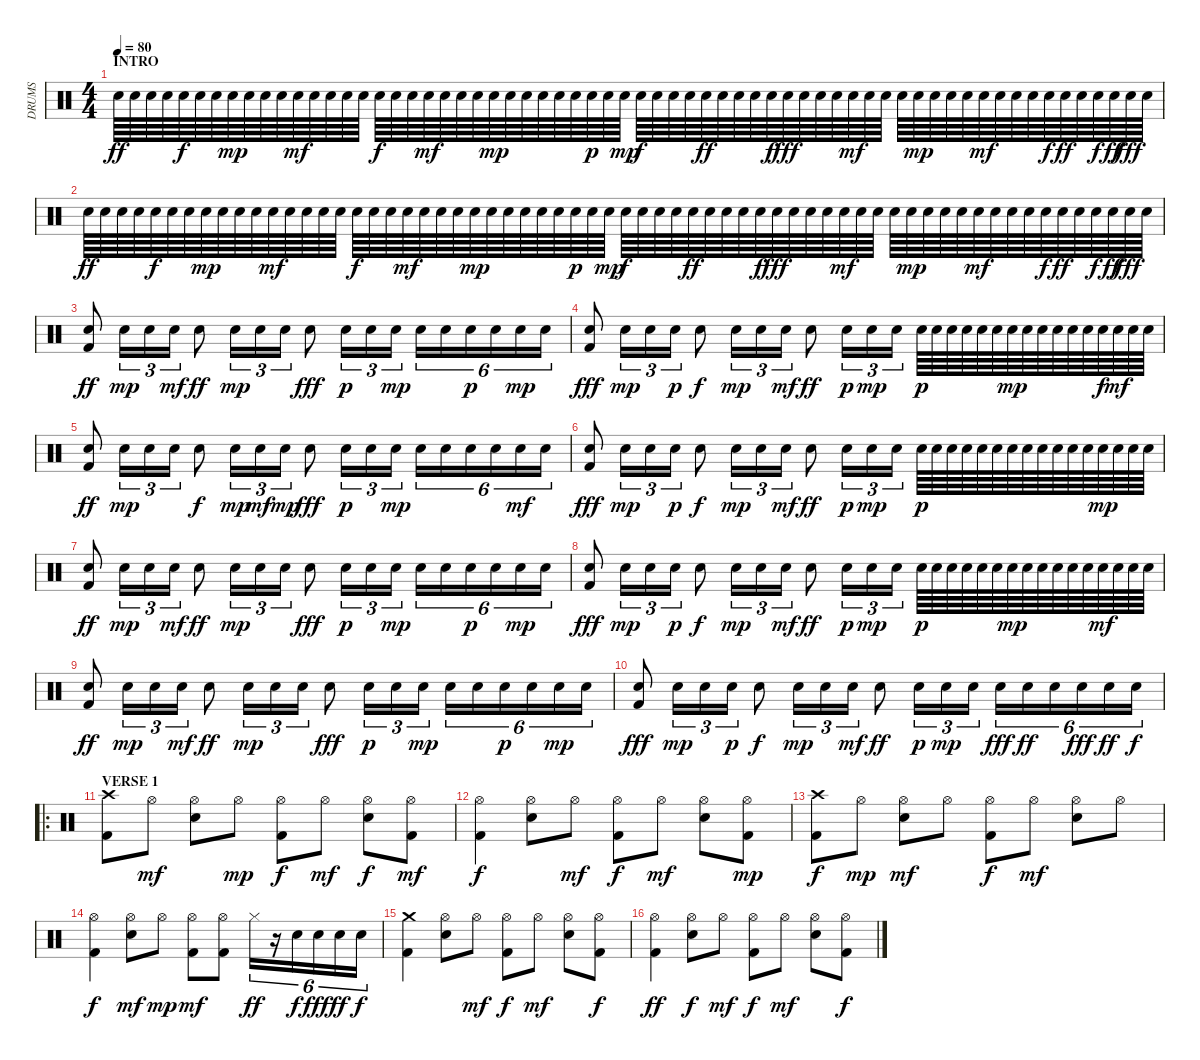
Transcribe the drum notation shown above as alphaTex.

\track ("DRUMS" "DRUMS") {instrument percussion}
\staff {score}
\articulation defaults
\ts (4 4)
\section ("" "INTRO")
\tempo 80
\clef neutral
\ks c "Electric Snare (hit)".64{dy ff} "Electric Snare (hit)".64 "Electric Snare (hit)".64 "Electric Snare (hit)".64 "Electric Snare (hit)".64{dy f} "Electric Snare (hit)".64 "Electric Snare (hit)".64 "Electric Snare (hit)".64{dy mp} "Electric Snare (hit)".64 "Electric Snare (hit)".64 "Electric Snare (hit)".64 "Electric Snare (hit)".64{dy mf} "Electric Snare (hit)".64 "Electric Snare (hit)".64 "Electric Snare (hit)".64 "Electric Snare (hit)".64 "Electric Snare (hit)".64{dy f} "Electric Snare (hit)".64 "Electric Snare (hit)".64 "Electric Snare (hit)".64{dy mf} "Electric Snare (hit)".64 "Electric Snare (hit)".64 "Electric Snare (hit)".64 "Electric Snare (hit)".64{dy mp} "Electric Snare (hit)".64 "Electric Snare (hit)".64 "Electric Snare (hit)".64 "Electric Snare (hit)".64 "Electric Snare (hit)".64 "Electric Snare (hit)".64{dy p} "Electric Snare (hit)".64 "Electric Snare (hit)".64{dy mp} "Electric Snare (hit)".64{dy f} "Electric Snare (hit)".64 "Electric Snare (hit)".64 "Electric Snare (hit)".64 "Electric Snare (hit)".64{dy ff} "Electric Snare (hit)".64 "Electric Snare (hit)".64 "Electric Snare (hit)".64 "Electric Snare (hit)".64{dy f} "Electric Snare (hit)".64{dy fff} "Electric Snare (hit)".64 "Electric Snare (hit)".64 "Electric Snare (hit)".64 "Electric Snare (hit)".64{dy mf} "Electric Snare (hit)".64 "Electric Snare (hit)".64 "Electric Snare (hit)".64 "Electric Snare (hit)".64{dy mp} "Electric Snare (hit)".64 "Electric Snare (hit)".64 "Electric Snare (hit)".64 "Electric Snare (hit)".64{dy mf} "Electric Snare (hit)".64 "Electric Snare (hit)".64 "Electric Snare (hit)".64 "Electric Snare (hit)".64{dy f} "Electric Snare (hit)".64{dy ff} "Electric Snare (hit)".64 "Electric Snare (hit)".64{dy f} "Electric Snare (hit)".64{dy ff} "Electric Snare (hit)".64{dy fff} "Electric Snare (hit)".64
|
"Electric Snare (hit)".64{dy ff} "Electric Snare (hit)".64 "Electric Snare (hit)".64 "Electric Snare (hit)".64 "Electric Snare (hit)".64{dy f} "Electric Snare (hit)".64 "Electric Snare (hit)".64 "Electric Snare (hit)".64{dy mp} "Electric Snare (hit)".64 "Electric Snare (hit)".64 "Electric Snare (hit)".64 "Electric Snare (hit)".64{dy mf} "Electric Snare (hit)".64 "Electric Snare (hit)".64 "Electric Snare (hit)".64 "Electric Snare (hit)".64 "Electric Snare (hit)".64{dy f} "Electric Snare (hit)".64 "Electric Snare (hit)".64 "Electric Snare (hit)".64{dy mf} "Electric Snare (hit)".64 "Electric Snare (hit)".64 "Electric Snare (hit)".64 "Electric Snare (hit)".64{dy mp} "Electric Snare (hit)".64 "Electric Snare (hit)".64 "Electric Snare (hit)".64 "Electric Snare (hit)".64 "Electric Snare (hit)".64 "Electric Snare (hit)".64{dy p} "Electric Snare (hit)".64 "Electric Snare (hit)".64{dy mp} "Electric Snare (hit)".64{dy f} "Electric Snare (hit)".64 "Electric Snare (hit)".64 "Electric Snare (hit)".64 "Electric Snare (hit)".64{dy ff} "Electric Snare (hit)".64 "Electric Snare (hit)".64 "Electric Snare (hit)".64 "Electric Snare (hit)".64{dy f} "Electric Snare (hit)".64{dy fff} "Electric Snare (hit)".64 "Electric Snare (hit)".64 "Electric Snare (hit)".64 "Electric Snare (hit)".64{dy mf} "Electric Snare (hit)".64 "Electric Snare (hit)".64 "Electric Snare (hit)".64 "Electric Snare (hit)".64{dy mp} "Electric Snare (hit)".64 "Electric Snare (hit)".64 "Electric Snare (hit)".64 "Electric Snare (hit)".64{dy mf} "Electric Snare (hit)".64 "Electric Snare (hit)".64 "Electric Snare (hit)".64 "Electric Snare (hit)".64{dy f} "Electric Snare (hit)".64{dy ff} "Electric Snare (hit)".64 "Electric Snare (hit)".64{dy f} "Electric Snare (hit)".64{dy ff} "Electric Snare (hit)".64{dy fff} "Electric Snare (hit)".64 |
("Electric Snare (hit)" "Kick (hit) 2").8{dy ff} "Electric Snare (hit)".16{tu (3 2) dy mp} "Electric Snare (hit)".16{tu (3 2)} "Electric Snare (hit)".16{tu (3 2) dy mf} "Electric Snare (hit)".8{dy ff} "Electric Snare (hit)".16{tu (3 2) dy mp} "Electric Snare (hit)".16{tu (3 2)} "Electric Snare (hit)".16{tu (3 2)} "Electric Snare (hit)".8{dy fff} "Electric Snare (hit)".16{tu (3 2) dy p} "Electric Snare (hit)".16{tu (3 2)} "Electric Snare (hit)".16{tu (3 2) dy mp} "Electric Snare (hit)".16{tu (6 4)} "Electric Snare (hit)".16{tu (6 4)} "Electric Snare (hit)".16{tu (6 4) dy p} "Electric Snare (hit)".16{tu (6 4)} "Electric Snare (hit)".16{tu (6 4) dy mp} "Electric Snare (hit)".16{tu (6 4)} |
("Electric Snare (hit)" "Kick (hit) 2").8{dy fff} "Electric Snare (hit)".16{tu (3 2) dy mp} "Electric Snare (hit)".16{tu (3 2)} "Electric Snare (hit)".16{tu (3 2) dy p} "Electric Snare (hit)".8{dy f} "Electric Snare (hit)".16{tu (3 2) dy mp} "Electric Snare (hit)".16{tu (3 2)} "Electric Snare (hit)".16{tu (3 2) dy mf} "Electric Snare (hit)".8{dy ff} "Electric Snare (hit)".16{tu (3 2) dy p} "Electric Snare (hit)".16{tu (3 2) dy mp} "Electric Snare (hit)".16{tu (3 2)} "Electric Snare (hit)".64{dy p} "Electric Snare (hit)".64 "Electric Snare (hit)".64 "Electric Snare (hit)".64 "Electric Snare (hit)".64 "Electric Snare (hit)".64 "Electric Snare (hit)".64{dy mp} "Electric Snare (hit)".64 "Electric Snare (hit)".64 "Electric Snare (hit)".64 "Electric Snare (hit)".64 "Electric Snare (hit)".64 "Electric Snare (hit)".64{dy f} "Electric Snare (hit)".64{dy mf} "Electric Snare (hit)".64 "Electric Snare (hit)".64 |
("Electric Snare (hit)" "Kick (hit) 2").8{dy ff} "Electric Snare (hit)".16{tu (3 2) dy mp} "Electric Snare (hit)".16{tu (3 2)} "Electric Snare (hit)".16{tu (3 2)} "Electric Snare (hit)".8{dy f} "Electric Snare (hit)".16{tu (3 2) dy mp} "Electric Snare (hit)".16{tu (3 2) dy mf} "Electric Snare (hit)".16{tu (3 2) dy mp} "Electric Snare (hit)".8{dy fff} "Electric Snare (hit)".16{tu (3 2) dy p} "Electric Snare (hit)".16{tu (3 2)} "Electric Snare (hit)".16{tu (3 2) dy mp} "Electric Snare (hit)".16{tu (6 4)} "Electric Snare (hit)".16{tu (6 4)} "Electric Snare (hit)".16{tu (6 4)} "Electric Snare (hit)".16{tu (6 4)} "Electric Snare (hit)".16{tu (6 4) dy mf} "Electric Snare (hit)".16{tu (6 4)} |
("Electric Snare (hit)" "Kick (hit) 2").8{dy fff} "Electric Snare (hit)".16{tu (3 2) dy mp} "Electric Snare (hit)".16{tu (3 2)} "Electric Snare (hit)".16{tu (3 2) dy p} "Electric Snare (hit)".8{dy f} "Electric Snare (hit)".16{tu (3 2) dy mp} "Electric Snare (hit)".16{tu (3 2)} "Electric Snare (hit)".16{tu (3 2) dy mf} "Electric Snare (hit)".8{dy ff} "Electric Snare (hit)".16{tu (3 2) dy p} "Electric Snare (hit)".16{tu (3 2) dy mp} "Electric Snare (hit)".16{tu (3 2)} "Electric Snare (hit)".64{dy p} "Electric Snare (hit)".64 "Electric Snare (hit)".64 "Electric Snare (hit)".64 "Electric Snare (hit)".64 "Electric Snare (hit)".64 "Electric Snare (hit)".64 "Electric Snare (hit)".64 "Electric Snare (hit)".64 "Electric Snare (hit)".64 "Electric Snare (hit)".64 "Electric Snare (hit)".64 "Electric Snare (hit)".64{dy mp} "Electric Snare (hit)".64 "Electric Snare (hit)".64 "Electric Snare (hit)".64 |
("Electric Snare (hit)" "Kick (hit) 2").8{dy ff} "Electric Snare (hit)".16{tu (3 2) dy mp} "Electric Snare (hit)".16{tu (3 2)} "Electric Snare (hit)".16{tu (3 2) dy mf} "Electric Snare (hit)".8{dy ff} "Electric Snare (hit)".16{tu (3 2) dy mp} "Electric Snare (hit)".16{tu (3 2)} "Electric Snare (hit)".16{tu (3 2)} "Electric Snare (hit)".8{dy fff} "Electric Snare (hit)".16{tu (3 2) dy p} "Electric Snare (hit)".16{tu (3 2)} "Electric Snare (hit)".16{tu (3 2) dy mp} "Electric Snare (hit)".16{tu (6 4)} "Electric Snare (hit)".16{tu (6 4)} "Electric Snare (hit)".16{tu (6 4) dy p} "Electric Snare (hit)".16{tu (6 4)} "Electric Snare (hit)".16{tu (6 4) dy mp} "Electric Snare (hit)".16{tu (6 4)} |
("Electric Snare (hit)" "Kick (hit) 2").8{dy fff} "Electric Snare (hit)".16{tu (3 2) dy mp} "Electric Snare (hit)".16{tu (3 2)} "Electric Snare (hit)".16{tu (3 2) dy p} "Electric Snare (hit)".8{dy f} "Electric Snare (hit)".16{tu (3 2) dy mp} "Electric Snare (hit)".16{tu (3 2)} "Electric Snare (hit)".16{tu (3 2) dy mf} "Electric Snare (hit)".8{dy ff} "Electric Snare (hit)".16{tu (3 2) dy p} "Electric Snare (hit)".16{tu (3 2) dy mp} "Electric Snare (hit)".16{tu (3 2)} "Electric Snare (hit)".64{dy p} "Electric Snare (hit)".64 "Electric Snare (hit)".64 "Electric Snare (hit)".64 "Electric Snare (hit)".64 "Electric Snare (hit)".64 "Electric Snare (hit)".64{dy mp} "Electric Snare (hit)".64 "Electric Snare (hit)".64 "Electric Snare (hit)".64 "Electric Snare (hit)".64 "Electric Snare (hit)".64 "Electric Snare (hit)".64{dy mf} "Electric Snare (hit)".64 "Electric Snare (hit)".64 "Electric Snare (hit)".64 |
("Electric Snare (hit)" "Kick (hit) 2").8{dy ff} "Electric Snare (hit)".16{tu (3 2) dy mp} "Electric Snare (hit)".16{tu (3 2)} "Electric Snare (hit)".16{tu (3 2) dy mf} "Electric Snare (hit)".8{dy ff} "Electric Snare (hit)".16{tu (3 2) dy mp} "Electric Snare (hit)".16{tu (3 2)} "Electric Snare (hit)".16{tu (3 2)} "Electric Snare (hit)".8{dy fff} "Electric Snare (hit)".16{tu (3 2) dy p} "Electric Snare (hit)".16{tu (3 2)} "Electric Snare (hit)".16{tu (3 2) dy mp} "Electric Snare (hit)".16{tu (6 4)} "Electric Snare (hit)".16{tu (6 4)} "Electric Snare (hit)".16{tu (6 4) dy p} "Electric Snare (hit)".16{tu (6 4)} "Electric Snare (hit)".16{tu (6 4) dy mp} "Electric Snare (hit)".16{tu (6 4)} |
("Electric Snare (hit)" "Kick (hit) 2").8{dy fff} "Electric Snare (hit)".16{tu (3 2) dy mp} "Electric Snare (hit)".16{tu (3 2)} "Electric Snare (hit)".16{tu (3 2) dy p} "Electric Snare (hit)".8{dy f} "Electric Snare (hit)".16{tu (3 2) dy mp} "Electric Snare (hit)".16{tu (3 2)} "Electric Snare (hit)".16{tu (3 2) dy mf} "Electric Snare (hit)".8{dy ff} "Electric Snare (hit)".16{tu (3 2) dy p} "Electric Snare (hit)".16{tu (3 2) dy mp} "Electric Snare (hit)".16{tu (3 2)} "Electric Snare (hit)".16{tu (6 4) dy fff} "Electric Snare (hit)".16{tu (6 4) dy ff} "Electric Snare (hit)".16{tu (6 4)} "Electric Snare (hit)".16{tu (6 4) dy fff} "Electric Snare (hit)".16{tu (6 4) dy ff} "Electric Snare (hit)".16{tu (6 4) dy f} |
\ro
\section ("" "VERSE 1")
("Crash high (hit)" "Kick (hit) 2").8 "Hi-Hat (open)".8{dy mf} ("Hi-Hat (open)" "Electric Snare (hit)").8 "Hi-Hat (open)".8{dy mp} ("Hi-Hat (open)" "Kick (hit) 2").8{dy f} "Hi-Hat (open)".8{dy mf} ("Hi-Hat (open)" "Electric Snare (hit)").8{dy f} ("Hi-Hat (open)" "Kick (hit) 2").8{dy mf} |
("Hi-Hat (open)" "Kick (hit) 2").4{dy f} ("Hi-Hat (open)" "Electric Snare (hit)").8 "Hi-Hat (open)".8{dy mf} ("Hi-Hat (open)" "Kick (hit) 2").8{dy f} "Hi-Hat (open)".8{dy mf} ("Hi-Hat (open)" "Electric Snare (hit)").8 ("Hi-Hat (open)" "Kick (hit) 2").8{dy mp} |
("Crash high (hit)" "Kick (hit) 2").8{dy f} "Hi-Hat (open)".8{dy mp} ("Hi-Hat (open)" "Electric Snare (hit)").8{dy mf} "Hi-Hat (open)".8 ("Hi-Hat (open)" "Kick (hit) 2").8{dy f} "Hi-Hat (open)".8{dy mf} ("Hi-Hat (open)" "Electric Snare (hit)").8 "Hi-Hat (open)".8 |
("Hi-Hat (open)" "Kick (hit) 2").4{dy f} ("Hi-Hat (open)" "Electric Snare (hit)").8{dy mf} "Hi-Hat (open)".8{dy mp} ("Hi-Hat (open)" "Kick (hit) 2").8{dy mf} ("Hi-Hat (open)" "Kick (hit) 2").8 "Hi-Hat (closed)".16{tu (6 4) dy ff} r.16{tu (6 4)} "Electric Snare (hit)".16{tu (6 4) dy f} "Electric Snare (hit)".16{tu (6 4) dy fff} "Electric Snare (hit)".16{tu (6 4) dy ff} "Electric Snare (hit)".16{tu (6 4) dy f} |
("Crash medium (hit)" "Kick (hit) 2").4 ("Hi-Hat (open)" "Electric Snare (hit)").8 "Hi-Hat (open)".8{dy mf} ("Hi-Hat (open)" "Kick (hit) 2").8{dy f} "Hi-Hat (open)".8{dy mf} ("Hi-Hat (open)" "Electric Snare (hit)").8 ("Hi-Hat (open)" "Kick (hit) 2").8{dy f} |
("Hi-Hat (open)" "Kick (hit) 2").4{dy ff} ("Hi-Hat (open)" "Electric Snare (hit)").8{dy f} "Hi-Hat (open)".8{dy mf} ("Hi-Hat (open)" "Kick (hit) 2").8{dy f} "Hi-Hat (open)".8{dy mf} ("Hi-Hat (open)" "Electric Snare (hit)").8 ("Hi-Hat (open)" "Kick (hit) 2").8{dy f}
